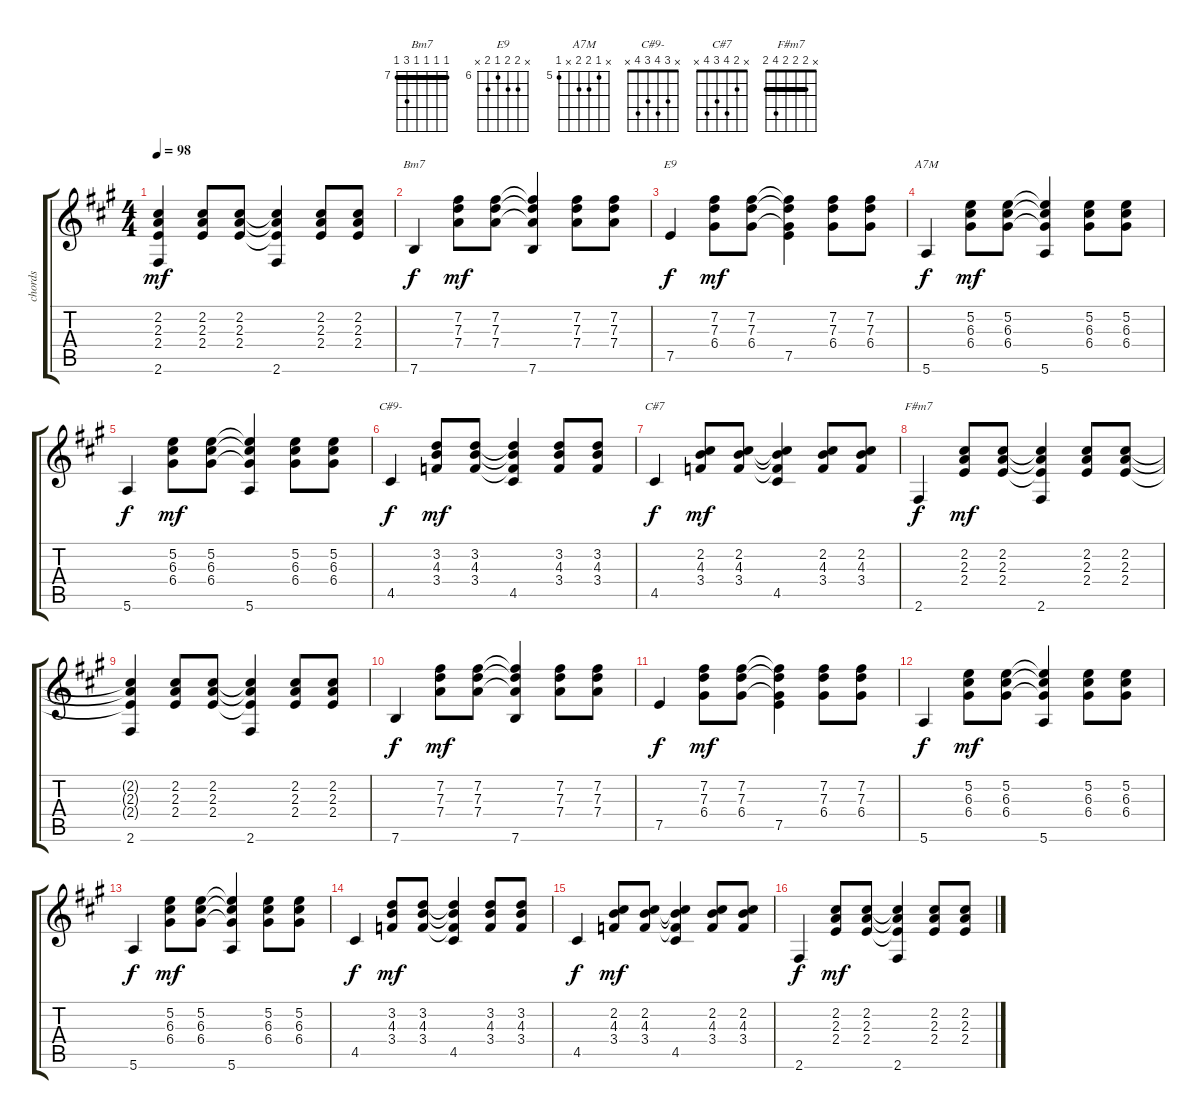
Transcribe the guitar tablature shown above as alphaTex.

\track ("chords" "chords") {instrument acousticguitarnylon}
\staff {score tabs}
\tuning (E4 B3 G3 D3 A2 E2) {hide}
\chord ("Bm7" 7 7 7 7 9 7) {firstfret 7 barre 7}
\chord ("E9" x 7 7 6 7 x) {firstfret 6}
\chord ("A7M" x 5 6 6 x 5) {firstfret 5}
\chord ("C#9-" x 3 4 3 4 x)
\chord ("C#7" x 2 4 3 4 x)
\chord ("F#m7" x 2 2 2 4 2) {barre 2}
\ts (4 4)
\tempo 98
\clef g2
\ks f#minor
(2.2{t} 2.3{t} 2.4{t} 2.6).4{dy mf} (2.2 2.3 2.4).8 (2.2 2.3 2.4).8 (2.2{t} 2.3{t} 2.4{t} 2.6).4 (2.2 2.3 2.4).8 (2.2 2.3 2.4).8 |
7.6.4{ch "Bm7" dy f} (7.2 7.3 7.4).8{dy mf} (7.2 7.3 7.4).8 (7.2{t} 7.3{t} 7.4{t} 7.6).4 (7.2 7.3 7.4).8 (7.2 7.3 7.4).8 |
7.5.4{ch "E9" dy f} (7.2 7.3 6.4).8{dy mf} (7.2 7.3 6.4).8 (7.2{t} 7.3{t} 6.4{t} 7.5).4 (7.2 7.3 6.4).8 (7.2 7.3 6.4).8 |
5.6.4{ch "A7M" dy f} (5.2 6.3 6.4).8{dy mf} (5.2 6.3 6.4).8 (5.2{t} 6.3{t} 6.4{t} 5.6).4 (5.2 6.3 6.4).8 (5.2 6.3 6.4).8 |
5.6.4{dy f} (5.2 6.3 6.4).8{dy mf} (5.2 6.3 6.4).8 (5.2{t} 6.3{t} 6.4{t} 5.6).4 (5.2 6.3 6.4).8 (5.2 6.3 6.4).8 |
4.5.4{ch "C#9-" dy f} (3.2 4.3 3.4).8{dy mf} (3.2 4.3 3.4).8 (3.2{t} 4.3{t} 3.4{t} 4.5).4 (3.2 4.3 3.4).8 (3.2 4.3 3.4).8 |
4.5.4{ch "C#7" dy f} (2.2 4.3 3.4).8{dy mf} (2.2 4.3 3.4).8 (2.2{t} 4.3{t} 3.4{t} 4.5).4 (2.2 4.3 3.4).8 (2.2 4.3 3.4).8 |
2.6.4{ch "F#m7" dy f} (2.2 2.3 2.4).8{dy mf} (2.2 2.3 2.4).8 (2.2{t} 2.3{t} 2.4{t} 2.6).4 (2.2 2.3 2.4).8 (2.2 2.3 2.4).8 |
(2.2{t} 2.3{t} 2.4{t} 2.6).4 (2.2 2.3 2.4).8 (2.2 2.3 2.4).8 (2.2{t} 2.3{t} 2.4{t} 2.6).4 (2.2 2.3 2.4).8 (2.2 2.3 2.4).8 |
7.6.4{dy f} (7.2 7.3 7.4).8{dy mf} (7.2 7.3 7.4).8 (7.2{t} 7.3{t} 7.4{t} 7.6).4 (7.2 7.3 7.4).8 (7.2 7.3 7.4).8 |
7.5.4{dy f} (7.2 7.3 6.4).8{dy mf} (7.2 7.3 6.4).8 (7.2{t} 7.3{t} 6.4{t} 7.5).4 (7.2 7.3 6.4).8 (7.2 7.3 6.4).8 |
5.6.4{dy f} (5.2 6.3 6.4).8{dy mf} (5.2 6.3 6.4).8 (5.2{t} 6.3{t} 6.4{t} 5.6).4 (5.2 6.3 6.4).8 (5.2 6.3 6.4).8 |
5.6.4{dy f} (5.2 6.3 6.4).8{dy mf} (5.2 6.3 6.4).8 (5.2{t} 6.3{t} 6.4{t} 5.6).4 (5.2 6.3 6.4).8 (5.2 6.3 6.4).8 |
4.5.4{dy f} (3.2 4.3 3.4).8{dy mf} (3.2 4.3 3.4).8 (3.2{t} 4.3{t} 3.4{t} 4.5).4 (3.2 4.3 3.4).8 (3.2 4.3 3.4).8 |
4.5.4{dy f} (2.2 4.3 3.4).8{dy mf} (2.2 4.3 3.4).8 (2.2{t} 4.3{t} 3.4{t} 4.5).4 (2.2 4.3 3.4).8 (2.2 4.3 3.4).8 |
2.6.4{dy f} (2.2 2.3 2.4).8{dy mf} (2.2 2.3 2.4).8 (2.2{t} 2.3{t} 2.4{t} 2.6).4 (2.2 2.3 2.4).8 (2.2 2.3 2.4).8
